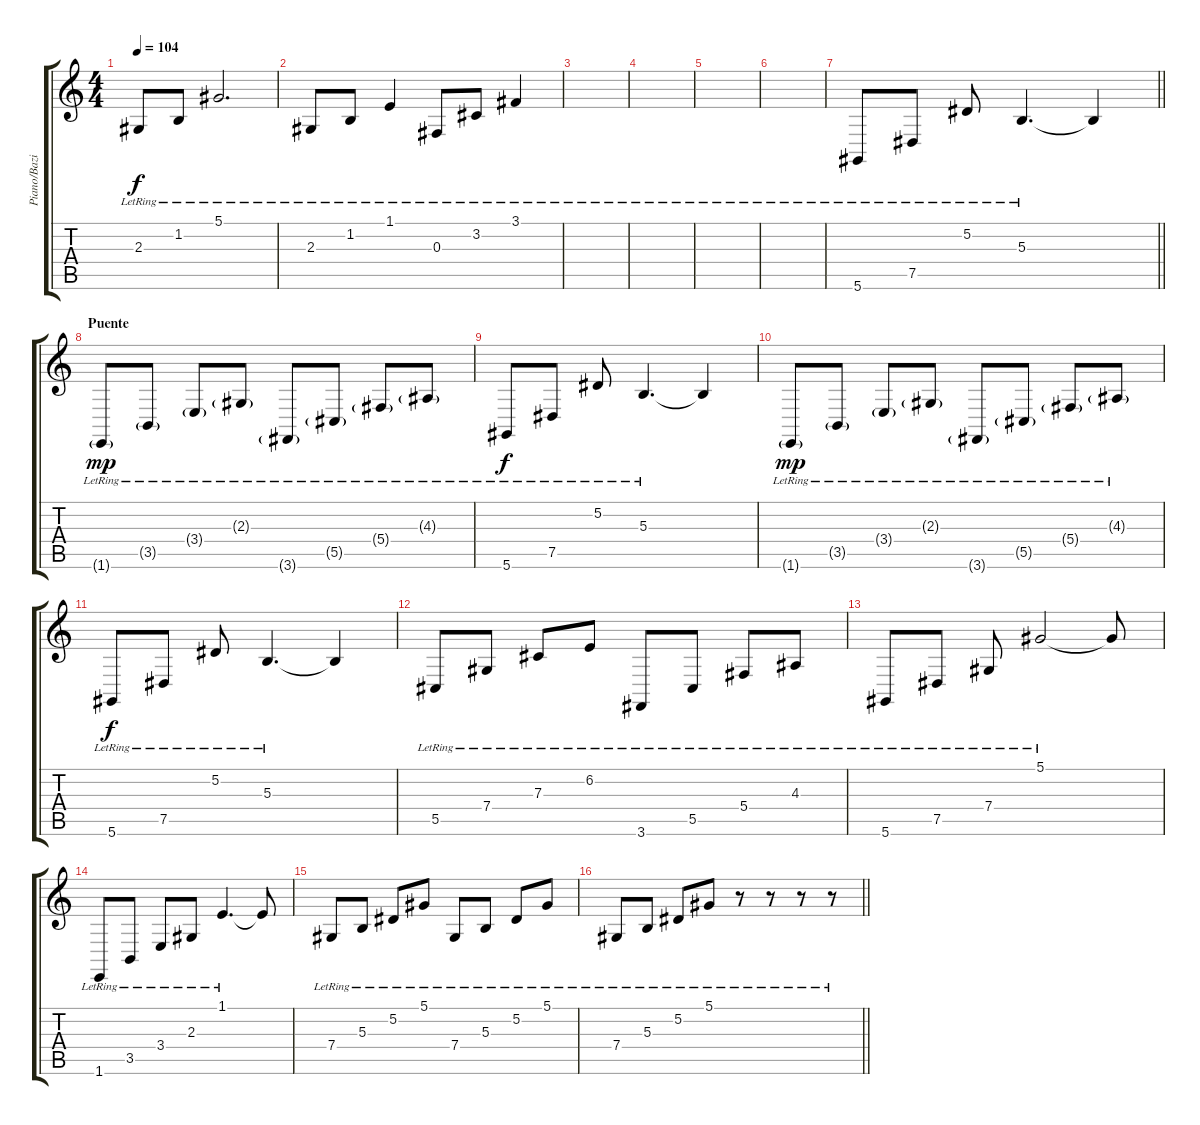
\track ("Piano/Bazie (Guitarra)" "Piano/Bazi") {instrument acousticgrandpiano}
\staff {score tabs}
\tuning (Eb4 Bb3 Gb3 Db3 Ab2 Eb2) {hide}
\ts (4 4)
\tempo 104
\clef g2
\ks c
2.3{lr}.8{dy f} 1.2{lr}.8 5.1{lr}.2{d} |
2.3{lr}.8 1.2{lr}.8 1.1{lr}.4 0.3{lr}.8 3.2{lr}.8 3.1{lr}.4 |
|
|
|
|
\barLineRight lightlight
5.6{lr}.8 7.5{lr}.8 5.2{lr}.8 5.3{lr}.4{d} 5.3{t}.4 |
\section ("" "Puente")
1.6{g lr}.8{dy mp} 3.5{g lr}.8 3.4{g lr}.8 2.3{g lr}.8 3.6{g lr}.8 5.5{g lr}.8 5.4{g lr}.8 4.3{g lr}.8 |
5.6{lr}.8{dy f} 7.5{lr}.8 5.2{lr}.8 5.3{lr}.4{d} 5.3{t}.4 |
1.6{g lr}.8{dy mp} 3.5{g lr}.8 3.4{g lr}.8 2.3{g lr}.8 3.6{g lr}.8 5.5{g lr}.8 5.4{g lr}.8 4.3{g lr}.8 |
5.6{lr}.8{dy f} 7.5{lr}.8 5.2{lr}.8 5.3{lr}.4{d} 5.3{t}.4 |
5.5{lr}.8 7.4{lr}.8 7.3{lr}.8 6.2{lr}.8 3.6{lr}.8 5.5{lr}.8 5.4{lr}.8 4.3{lr}.8 |
5.6{lr}.8 7.5{lr}.8 7.4{lr}.8 5.1{lr}.2 5.1{t}.8 |
1.6{lr}.8 3.5{lr}.8 3.4{lr}.8 2.3{lr}.8 1.1{lr}.4{d} 1.1{t}.8 |
7.4{lr}.8 5.3{lr}.8 5.2{lr}.8 5.1{lr}.8 7.4{lr}.8 5.3{lr}.8 5.2{lr}.8 5.1{lr}.8 |
\barLineRight lightlight
7.4{lr}.8 5.3{lr}.8 5.2{lr}.8 5.1{lr}.8 r.8 r.8 r.8 r.8{volume 13}
